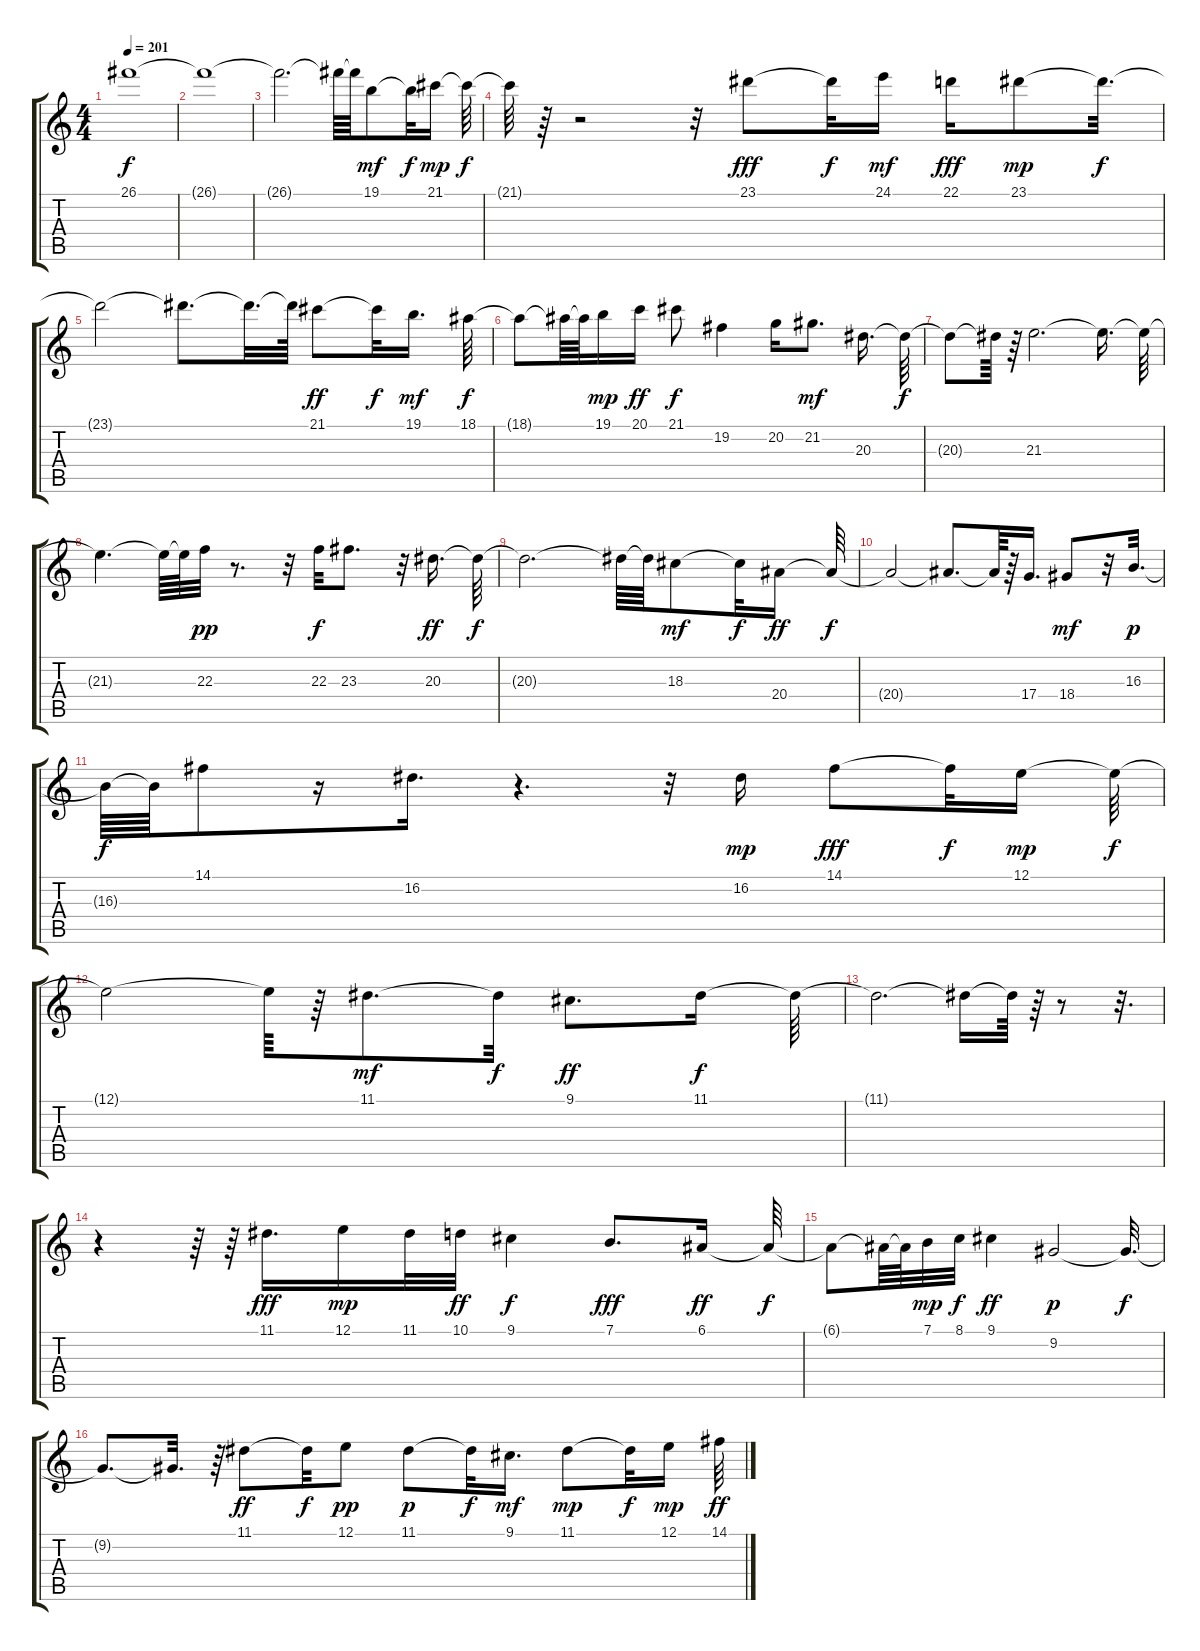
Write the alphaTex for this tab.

\track "" {instrument stringensemble1}
\staff {score tabs}
\tuning (E4 B3 G3 D3 A2 E2) {hide}
\ts (4 4)
\tempo 201
\clef g2
\ks c
26.1{t}.1{dy f} |
26.1{t}.1 |
26.1{t}.2{d} 26.1{t}.64 26.1{t}.64 19.1.8{dy mf volume 16} 19.1{t}.32{dy f} 21.1.16{dy mp} 21.1{t}.64{dy f} |
21.1{t}.64 r.64 r.2 r.32 23.1.8{dy fff} 23.1{t}.32{dy f} 24.1.16{dy mf} 22.1.16{dy fff} 23.1.8{dy mp} 23.1{t}.32{d dy f} |
23.1{t}.2 23.1{t}.8{d} 23.1{t}.32{d} 23.1{t}.64 21.1.8{dy ff} 21.1{t}.32{dy f} 19.1.16{d dy mf} 18.1.64{dy f} |
18.1{t}.8 18.1{t}.64 18.1{t}.64 19.1.16{dy mp} 20.1.16{dy ff} 21.1.8{dy f} 19.2.4 20.2.16 21.2.8{d dy mf} 20.3.16{d} 20.3{t}.64{dy f} |
20.3{t}.8 20.3{t}.64 r.64 21.3.2{d} 21.3{t}.16{d} 21.3{t}.64 |
21.3{t}.4{d} 21.3{t}.64 21.3{t}.64 22.3.32{dy pp} r.8{d} r.32 22.3.32{dy f} 23.3.8{d} r.32 20.3.16{d dy ff} 20.3{t}.64{dy f} |
20.3{t}.2{d} 20.3{t}.64 20.3{t}.64 18.3.8{dy mf} 18.3{t}.32{dy f} 20.4.16{dy ff} 20.4{t}.64{dy f} |
20.4{t}.2 20.4{t}.8{d} 20.4{t}.64 r.64 17.4.16{d} 18.4.8{dy mf} r.32 16.3.32{d dy p} |
16.3{t}.64{dy f} 16.3{t}.64 14.1.8 r.16 16.2.16{d} r.4{d} r.32 16.2.16{dy mp} 14.1.8{dy fff} 14.1{t}.32{dy f} 12.1.16{dy mp} 12.1{t}.64{dy f} |
12.1{t}.2 12.1{t}.64 r.64 11.1.8{d dy mf} 11.1{t}.32{dy f} 9.1.8{d dy ff} 11.1.16{dy f} 11.1{t}.64 |
11.1{t}.2{d} 11.1{t}.16 11.1{t}.64 r.64 r.8 r.32{d} |
r.4 r.64 r.64 11.1.16{d dy fff} 12.1.16{dy mp} 11.1.32 10.1.32{dy ff} 9.1.4{dy f} 7.1.8{d dy fff} 6.1.16{dy ff} 6.1{t}.64{dy f} |
6.1{t}.8 6.1{t}.64 6.1{t}.64 7.1.32{dy mp} 8.1.32{dy f} 9.1.4{dy ff} 9.2.2{dy p} 9.2{t}.32{d dy f} |
9.2{t}.8{d} 9.2{t}.32{d} r.64 11.1.8{dy ff} 11.1{t}.32{dy f} 12.1.8{dy pp} 11.1.8{dy p} 11.1{t}.32{dy f} 9.1.16{d dy mf} 11.1.8{dy mp} 11.1{t}.32{dy f} 12.1.16{dy mp} 14.1.64{dy ff}
